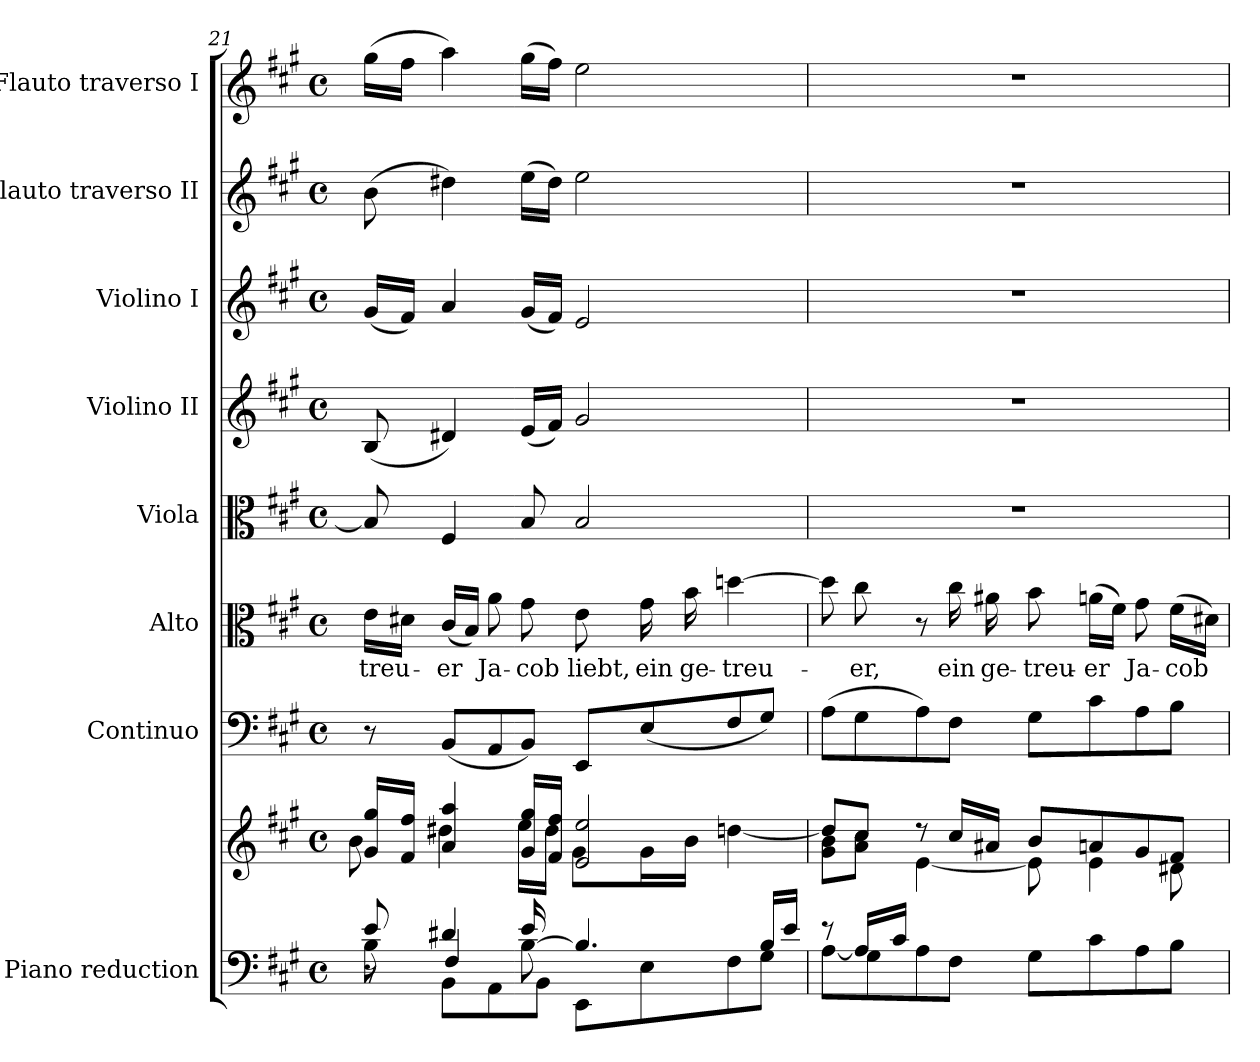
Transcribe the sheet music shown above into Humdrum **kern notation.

**kern	**kern	**kern	**kern	**text	**kern	**kern	**kern	**kern	**kern
*part8	*part8	*part7	*part6	*part6	*part5	*part4	*part3	*part2	*part1
*staff9	*staff8	*staff7	*staff6	*staff6	*staff5	*staff4	*staff3	*staff2	*staff1
*I"Piano reduction	*	*I"Continuo	*I"Alto	*	*I"Viola	*I"Violino II	*I"Violino I	*I"Flauto traverso II	*I"Flauto traverso I
*I'Pno	*	*	*	*	*I'Vla	*	*I'Vln	*I'Fl	*I'Fl
*clefF4	*clefG2	*clefF4	*clefC3	*	*clefC3	*clefG2	*clefG2	*clefG2	*clefG2
*k[f#c#g#]	*k[f#c#g#]	*k[f#c#g#]	*k[f#c#g#]	*	*k[f#c#g#]	*k[f#c#g#]	*k[f#c#g#]	*k[f#c#g#]	*k[f#c#g#]
*A:	*A:	*A:	*A:	*	*A:	*A:	*A:	*A:	*A:
*M4/4	*M4/4	*M4/4	*M4/4	*	*M4/4	*M4/4	*M4/4	*M4/4	*M4/4
*met(c)	*met(c)	*met(c)	*met(c)	*	*met(c)	*met(c)	*met(c)	*met(c)	*met(c)
=21	=21	=21	=21	=21	=21	=21	=21	=21	=21
*^	*^	*	*	*	*	*	*	*	*
*	*^	*	*^	*	*	*	*	*	*	*	*
!	!	!	!	!	!	!	!	!LO:LY:b	!	!	!	!	!
8e/	8r	8B\	16g#/ 16gg#/LL	8b\	4..ryy	8r	16e\LL	-treu-	8B/]	(8B/	(16g#/LL	(8b\	(16gg#\LL
.	.	.	16f#/ 16ff#/JJ	.	.	.	16d#X\JJ	.	.	.	16f#/JJ)	.	16ff#\JJ
!	!	!	!	!	!	!	!	!LO:LY:b	!	!	!	!	!
4d#X/	8BB\L	4F#/	4a/ 4aa/	4dd#X\	.	(8BB/L	(16c#/LL	-er	4F#/	4d#X/)	4a/	4dd#X\)	4aa\)
.	.	.	.	.	.	.	16B/JJ)	.	.	.	.	.	.
!	!	!	!	!	!	!	!	!LO:LY:b	!	!	!	!	!
.	8AA\	.	.	.	.	8AA/	8a\	Ja-	.	.	.	.	.
!	!	!	!	!	!	!	!	!LO:LY:b	!	!	!	!	!
[>8B\	8BB\J	16e/LL	16g#/ 16gg#/LL	16ee\LL	.	8BB/J)	8g#\	cob	8B/	(16e/LL	(16g#/LL	(16ee\LL	(16gg#\LL
.	.	16ryy	16f#/ 16ff#/JJ	16dd#\JJ	16f#\JJ	.	.	.	.	16f#/JJ)	16f#/JJ)	16dd#\JJ)	16ff#\JJ)
!	!	!	!	!	!	!	!	!LO:LY:b	!	!	!	!	!
4.B/]	8EE\L	2ryy	2e/ 2ee/	8g#\L	2ryy	8EE/L	8e\	liebt,	2B/	2g#/	2e/	2ee\	2ee\
!	!	!	!	!	!	!	!	!LO:LY:b	!	!	!	!	!
.	8E\	.	.	16g#\L	.	(8E/	16g#\	ein	.	.	.	.	.
!	!	!	!	!	!	!	!	!LO:LY:b	!	!	!	!	!
.	.	.	.	16b\JJ	.	.	16b\	ge-	.	.	.	.	.
!	!	!	!	!	!	!	!	!LO:LY:b	!	!	!	!	!
.	8F#\	.	.	[>4ddn\	.	8F#/	[4ddn\	-treu-	.	.	.	.	.
16B/LL	8G#\J	.	.	.	.	8G#/J)	.	.	.	.	.	.	.
16e/JJ	.	.	.	.	.	.	.	.	.	.	.	.	.
*	*v	*v	*	*	*	*	*	*	*	*	*	*	*
*	*	*	*v	*v	*	*	*	*	*	*	*	*
=22	=22	=22	=22	=22	=22	=22	=22	=22	=22	=22	=22
8r	[>8A\L	8dd/L]	8g#\ 8b\L	(8A\L	8dd\]	.	1r	1r	1r	1r	1r
!	!	!	!	!	!	!LO:LY:b	!	!	!	!	!
16A/LL]	8G#\	8cc#/J	8a\ 8cc#\J	8G#\	8cc#\	-er,	.	.	.	.	.
16c#/JJ	.	.	.	.	.	.	.	.	.	.	.
4ryy	8A\	8r	[4e\	8A\)	8r	.	.	.	.	.	.
!	!	!	!	!	!	!LO:LY:b	!	!	!	!	!
.	8F#\J	16cc#/LL	.	8F#\J	16cc#\	ein	.	.	.	.	.
!	!	!	!	!	!	!LO:LY:b	!	!	!	!	!
.	.	16a#X/JJ	.	.	16a#X\	ge-	.	.	.	.	.
!	!	!	!	!	!	!LO:LY:b	!	!	!	!	!
2ryy	8G#\L	8b/L	8e\]	8G#\L	8b\	-treu-	.	.	.	.	.
!	!	!	!	!	!	!LO:LY:b	!	!	!	!	!
.	8c#\	8an/	4e\	8c#\	(16an\LL	-er	.	.	.	.	.
.	.	.	.	.	16f#\JJ)	.	.	.	.	.	.
!	!	!	!	!	!	!LO:LY:b	!	!	!	!	!
.	8A\	8g#/	.	8A\	8g#\	Ja-	.	.	.	.	.
!	!	!	!	!	!	!LO:LY:b	!	!	!	!	!
.	8B\J	8f#/J	8d#X\	8B\J	(16f#\LL	cob	.	.	.	.	.
.	.	.	.	.	16d#X\JJ)	.	.	.	.	.	.
*v	*v	*	*	*	*	*	*	*	*	*	*
*	*v	*v	*	*	*	*	*	*	*	*
=	=	=	=	=	=	=	=	=	=
*-	*-	*-	*-	*-	*-	*-	*-	*-	*-
